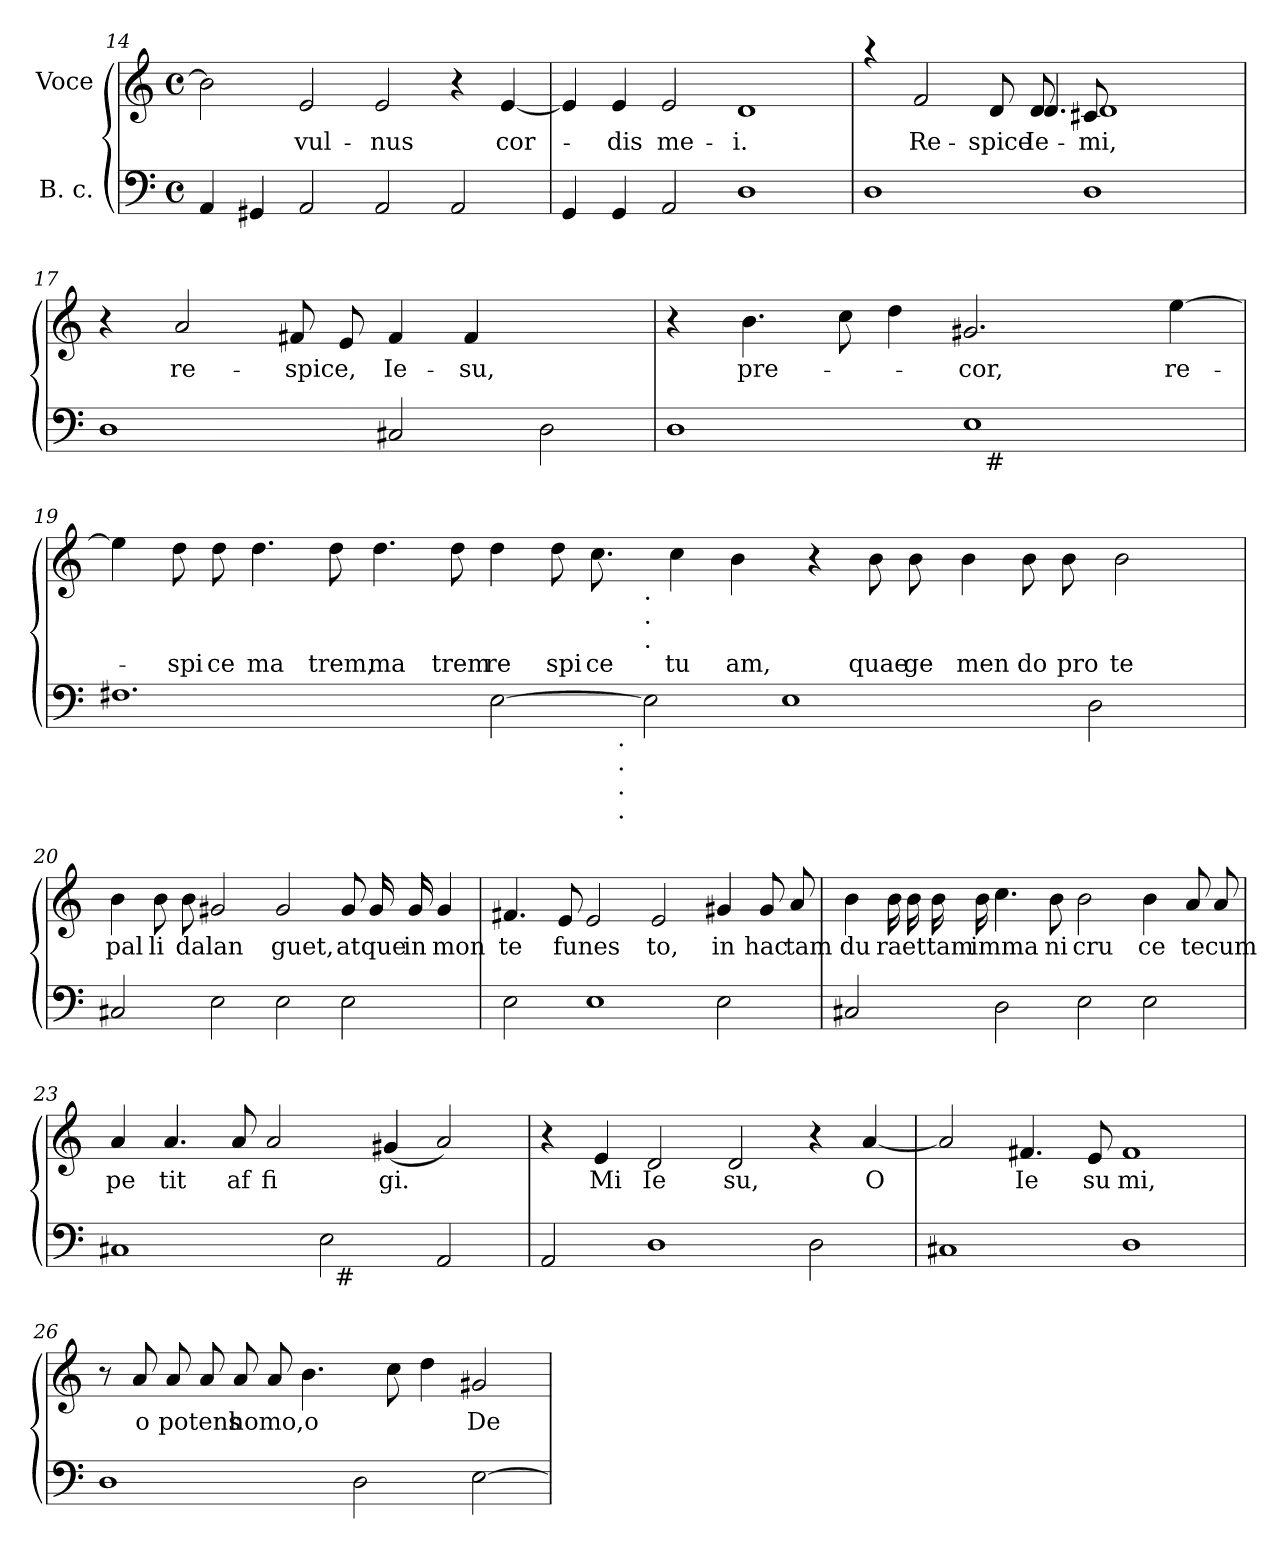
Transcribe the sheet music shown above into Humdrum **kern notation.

**kern	**kern	**text
*part2	*part1	*part1
*staff2	*staff1	*staff1
*I"B. c.	*I"Voce	*
!!LO:LB:g=z
*clefF4	*clefG2	*
*k[]	*k[]	*
*C:	*C:	*
*M4/4	*M4/4	*
*met(c)	*met(c)	*
=14	=14	=14
4AA/	2b\]	.
4GG#X/	.	.
!	!	!LO:LY:b
2AA/	2e/	vul-
!	!	!LO:LY:b
2AA/	2e/	-nus
2AA/	4r	.
!	!	!LO:LY:b
.	[<4e/	cor-
=15	=15	=15
4GG/	4e/]	.
!	!	!LO:LY:b
4GG/	4e/	-dis
!	!	!LO:LY:b
2AA/	2e/	me-
!	!	!LO:LY:b
1D	1d	-i.
=16	=16	=16
*	*^	*
*	*	*^	*
1D	4raa	2..ryy	1ryy	.
!	!	!	!	!LO:LY:b
.	2f/	.	.	Re-
!	!	!	!	!LO:LY:b
.	8d/	.	.	-spice
!	!	!	!	!LO:LY:b
.	8d/	4.d/	.	Ie-
!	!	!	!	!LO:LY:b
!	!	!	!	!LO:LY:b
1D	8c#X/	.	1d	-mi,
.	2..ryy	.	.	.
.	.	2.ryy	.	.
*	*v	*v	*v	*
=17	=17	=17
1D	4r	.
!	!	!LO:LY:b
.	2a/	re-
!	!	!LO:LY:b
.	8f#X/	-spice,
.	8e/	.
!	!	!LO:LY:b
2C#X/	4f#/	Ie-
!	!	!LO:LY:b
.	4f#/	-su,
2D\	2ryy	.
=18	=18	=18
*^	*	*
1D	1ryy	4r	.
!	!	!	!LO:LY:b
.	.	4.b\	pre-
.	.	8cc\	.
.	.	4dd\	.
!	!	!	!LO:LY:b
1E	32ryy	2.g#X/	-cor,
!	!LO:TX:b:t=#	!	!
.	2ryy	.	.
.	4...ryy	.	.
!	!	!	!LO:LY:b
.	.	[<4ee\	re-
!!LO:LB:g=z
=19	=19	=19	=19
*	*	*^	*
1.F#X	1ryy	4ee\]	0ryy	.
!	!	!	!	!LO:LY:b
.	.	8dd\	.	-spi
!	!	!	!	!LO:LY:b
.	.	8dd\	.	ce
!	!	!	!	!LO:LY:b
.	.	4.dd\	.	ma
!	!	!	!	!LO:LY:b
.	.	8dd\	.	trem,
!	!	!	!	!LO:LY:b
.	2...ryy	4.dd\	.	ma
!	!	!	!	!LO:LY:b
.	.	8dd\	.	trem
!	!	!	!	!LO:LY:b
[>2E\	.	4dd\	.	re
!	!	!	!	!LO:LY:b
.	.	8dd\	.	spi
!	!	!	!	!LO:LY:b
.	.	8.cc\	.	ce
!	!LO:TX:b:t=.	!	!	!
!	!LO:TX:b:t=.	!	!	!
!	!LO:TX:b:t=.	!	!	!
!	!LO:TX:b:t=.	!	!	!
.	1ryy	.	.	.
!	!	!	!LO:TX:b:t=.	!
!	!	!	!LO:TX:b:t=.	!
!	!	!	!LO:TX:b:t=.	!
2E\]	.	.	1ryy	.
!	!	!	!	!LO:LY:b
.	.	4cc\	.	tu
!	!	!	!	!LO:LY:b
.	.	4b\	.	am,
1E	.	.	.	.
.	.	4r	.	.
!	!	!	!	!LO:LY:b
.	.	8b\	.	quae
!	!	!	!	!LO:LY:b
.	1ryy	8b\	.	ge
.	.	.	1ryy	.
!	!	!	!	!LO:LY:b
.	.	4b\	.	men
!	!	!	!	!LO:LY:b
.	.	8b\	.	do
!	!	!	!	!LO:LY:b
.	.	8b\	.	pro
2D\	.	.	.	.
!	!	!	!	!LO:LY:b
.	.	2b\	.	te
.	8ryy	.	.	.
16ryy	.	.	16ryy	.
=20	=20	=20	=20	=20
!	!	!	!	!LO:LY:b
*v	*v	*	*	*
*	*v	*v	*
2C#X/	4b\	pal
!	!	!LO:LY:b
.	8b\	li
!	!	!LO:LY:b
.	8b\	da
!	!	!LO:LY:b
2E\	2g#X/	lan
!	!	!LO:LY:b
2E\	2g#/	guet,
!	!	!LO:LY:b
2E\	8g#/	at
!	!	!LO:LY:b
.	16g#/	que
!	!	!LO:LY:b
.	16g#/	in
!	!	!LO:LY:b
.	4g#/	mon
!!LO:PB:g=z
=21	=21	=21
!	!	!LO:LY:b
2E\	4.f#X/	te
!	!	!LO:LY:b
.	8e/	funes
1E	2e/	.
!	!	!LO:LY:b
.	2e/	to,
!	!	!LO:LY:b
2E\	4g#X/	in
!	!	!LO:LY:b
.	8g#/	hac
!	!	!LO:LY:b
.	8a/	tam
=22	=22	=22
!	!	!LO:LY:b
2C#X/	4b\	du
!	!	!LO:LY:b
.	16b\	ra
!	!	!LO:LY:b
.	16b\	et
!	!	!LO:LY:b
.	16b\	tam
!	!	!LO:LY:b
.	16b\	imma
2D\	4.cc\	.
!	!	!LO:LY:b
.	8b\	ni
!	!	!LO:LY:b
2E\	2b\	cru
!	!	!LO:LY:b
2E\	4b\	ce
!	!	!LO:LY:b
.	8a/	tecum
.	8a/	.
=23	=23	=23
!	!	!LO:LY:b
*^	*	*
1C#X	1ryy	4a/	pe
!	!	!	!LO:LY:b
.	.	4.a/	tit
!	!	!	!LO:LY:b
.	.	8a/	af
!	!	!	!LO:LY:b
.	.	2a/	fi
2E\	32ryy	.	.
!	!LO:TX:b:t=#	!	!
.	2ryy	.	.
!	!	!	!LO:LY:b
.	.	(<4g#X/	gi.
2AA/	.	2a/)	.
.	4...ryy	.	.
*v	*v	*	*
=24	=24	=24
2AA/	4r	.
!	!	!LO:LY:b
.	4e/	Mi
!	!	!LO:LY:b
1D	2d/	Ie
!	!	!LO:LY:b
.	2d/	su,
2D\	4r	.
!	!	!LO:LY:b
.	[<4a/	O
!!LO:LB:g=z
=25	=25	=25
1C#X	2a/]	.
!	!	!LO:LY:b
.	4.f#X/	Ie
!	!	!LO:LY:b
.	8e/	su
!	!	!LO:LY:b
1D	1f#	mi,
=26	=26	=26
1D	8r	.
!	!	!LO:LY:b
.	8a/	o
!	!	!LO:LY:b
.	8a/	potens
.	8a/	.
!	!	!LO:LY:b
.	8a/	homo,
.	8a/	.
!	!	!LO:LY:b
.	4.b\	o
2D\	.	.
.	8cc\	.
.	4dd\	.
!	!	!LO:LY:b
[>2E\	2g#X/	De
=	=	=
*-	*-	*-
